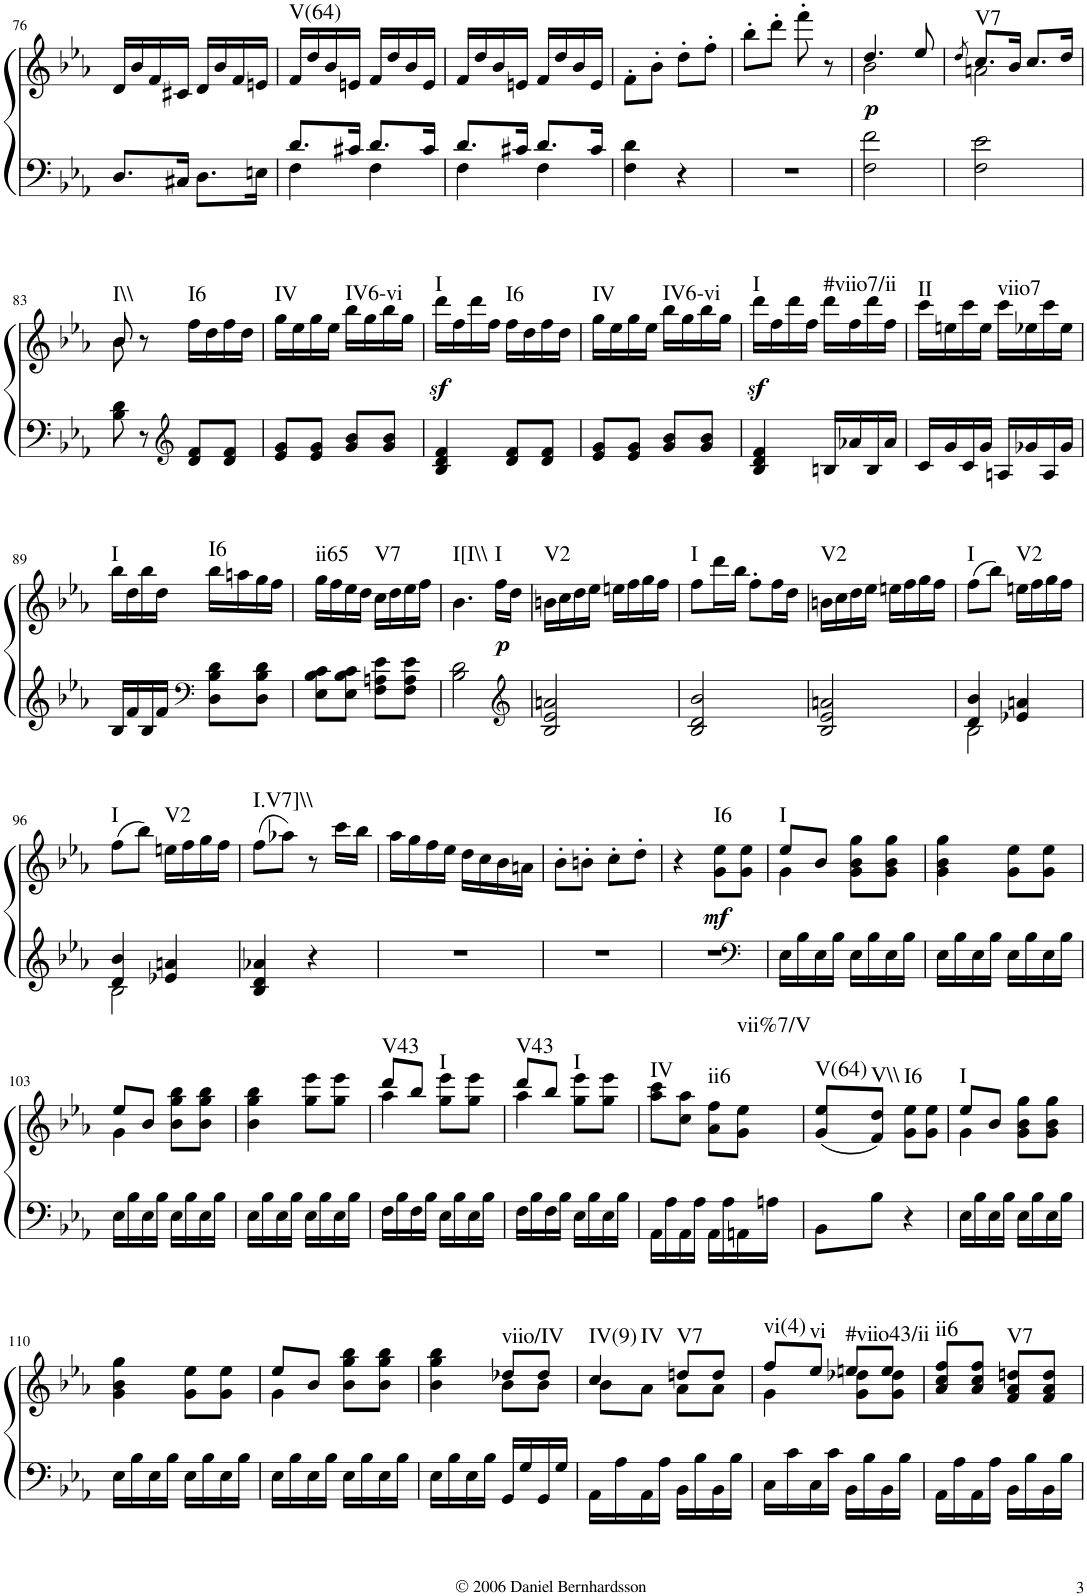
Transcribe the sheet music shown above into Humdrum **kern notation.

**kern	**kern	**dynam	**harte
*part1	*part1	*part1	*part1
*staff2	*staff1	*staff1/2	*
*I"Piano	*	*	*
*I'Pno.	*	*	*
!!LO:PB:g=z
*clefF4	*clefG2	*	*
*k[b-e-a-]	*k[b-e-a-]	*	*
*M2/4	*M2/4	*	*
=76	=76	=76	=76
8.D/L	16d/LL	.	.
.	16b-/	.	.
.	16f/	.	.
16C#X/Jk	16c#X/JJ	.	.
8.D\L	16d/LL	.	.
.	16b-/	.	.
.	16f/	.	.
16En\Jk	16en/JJ	.	.
=77	=77	=77	=77
*^	*	*	*
!	!	!	!	!LO:H:kt=V(64)
8.d/L	4F\	16f/LL	.	N
.	.	16dd/	.	.
.	.	16b-/	.	.
16c#X/Jk	.	16en/JJ	.	.
8.d/L	4F\	16f/LL	.	.
.	.	16dd/	.	.
.	.	16b-/	.	.
16c#/Jk	.	16e/JJ	.	.
=78	=78	=78	=78	=78
8.d/L	4F\	16f/LL	.	.
.	.	16dd/	.	.
.	.	16b-/	.	.
16c#X/Jk	.	16en/JJ	.	.
8.d/L	4F\	16f/LL	.	.
.	.	16dd/	.	.
.	.	16b-/	.	.
16c#/Jk	.	16e/JJ	.	.
*v	*v	*	*	*
=79	=79	=79	=79
4F\ 4d\	8f'\L	.	.
.	8b-'\J	.	.
4r	8dd'\L	.	.
.	8ff'\J	.	.
=80	=80	=80	=80
2r	8bb-'\L	.	.
.	8ddd'\J	.	.
.	8fff'\	.	.
.	8r	.	.
=81	=81	=81	=81
*	*^	*	*
!	!	!	!LO:DY:b	!
2F\ 2f\	4.dd/	2b-\	p	.
.	8ee-/	.	.	.
=82	=82	=82	=82	=82
.	8qdd/	.	.	.
!	!	!	!	!LO:H:kt=V7
2F\ 2e-\	8.cc/L	2an\	.	N
.	16b-/Jk	.	.	.
.	8.cc/L	.	.	.
.	16dd/Jk	.	.	.
!!LO:LB:g=z	!!
=83	=83	=83	=83	=83
!	!	!	!	!LO:H:kt=I\\
8B-\ 8d\	8b-/	8b-\	.	N
8r	8r	8ryy	.	.
*clefG2	*	*	*	*
!	!	!	!	!LO:H:kt=I6
8d/ 8f/L	16ff\LL	4ryy	.	N
.	16dd\	.	.	.
8d/ 8f/J	16ff\	.	.	.
.	16dd\JJ	.	.	.
*	*v	*v	*	*
=84	=84	=84	=84
!	!	!	!LO:H:kt=IV
8e-/ 8g/L	16gg\LL	.	N
.	16ee-\	.	.
8e-/ 8g/J	16gg\	.	.
.	16ee-\JJ	.	.
!	!	!	!LO:H:kt=IV6-vi
8g/ 8b-/L	16bb-\LL	.	N
.	16gg\	.	.
8g/ 8b-/J	16bb-\	.	.
.	16gg\JJ	.	.
=85	=85	=85	=85
!	!	!LO:DY:b	!LO:H:kt=I
4B-/ 4d/ 4f/	16ddd\LL	sf	N
.	16ff\	.	.
.	16ddd\	.	.
.	16ff\JJ	.	.
!	!	!	!LO:H:kt=I6
8d/ 8f/L	16ff\LL	.	N
.	16dd\	.	.
8d/ 8f/J	16ff\	.	.
.	16dd\JJ	.	.
=86	=86	=86	=86
!	!	!	!LO:H:kt=IV
8e-/ 8g/L	16gg\LL	.	N
.	16ee-\	.	.
8e-/ 8g/J	16gg\	.	.
.	16ee-\JJ	.	.
!	!	!	!LO:H:kt=IV6-vi
8g/ 8b-/L	16bb-\LL	.	N
.	16gg\	.	.
8g/ 8b-/J	16bb-\	.	.
.	16gg\JJ	.	.
=87	=87	=87	=87
!	!	!LO:DY:b	!LO:H:kt=I
4B-/ 4d/ 4f/	16ddd\LL	sf	N
.	16ff\	.	.
.	16ddd\	.	.
.	16ff\JJ	.	.
!	!	!	!LO:H:kt=#viio7/ii
16Bn/LL	16ddd\LL	.	N
16a-X/	16ff\	.	.
16B/	16ddd\	.	.
16a-/JJ	16ff\JJ	.	.
=88	=88	=88	=88
!	!	!	!LO:H:kt=II
16c/LL	16ccc\LL	.	N
16g/	16een\	.	.
16c/	16ccc\	.	.
16g/JJ	16ee\JJ	.	.
!	!	!	!LO:H:kt=viio7
16An/LL	16ccc\LL	.	N
16g-X/	16ee-X\	.	.
16A/	16ccc\	.	.
16g-/JJ	16ee-\JJ	.	.
!!LO:LB:g=z
=89	=89	=89	=89
!	!	!	!LO:H:kt=I
16B-/LL	16bb-\LL	.	N
16f/	16dd\	.	.
16B-/	16bb-\	.	.
16f/JJ	16dd\JJ	.	.
*clefF4	*	*	*
!	!	!	!LO:H:kt=I6
8D\ 8B-\ 8d\L	16bb-\LL	.	N
.	16aan\	.	.
8D\ 8B-\ 8d\J	16gg\	.	.
.	16ff\JJ	.	.
=90	=90	=90	=90
!	!	!	!LO:H:kt=ii65
8E-\ 8B-\ 8c\L	16gg\LL	.	N
.	16ff\	.	.
8E-\ 8B-\ 8c\J	16ee-\	.	.
.	16dd\JJ	.	.
!	!	!	!LO:H:kt=V7
8F\ 8An\ 8e-\L	16cc\LL	.	N
.	16dd\	.	.
8F\ 8A\ 8e-\J	16ee-\	.	.
.	16ff\JJ	.	.
=91	=91	=91	=91
!	!	!	!LO:H:kt=I[I\\
2B-\ 2d\	4.b-\	.	N
!	!	!LO:DY:b	!LO:H:kt=I
.	16ff\LL	p	N
*clefG2	*	*	*
.	16dd\JJ	.	.
=92	=92	=92	=92
!	!	!	!LO:H:kt=V2
2B-/ 2e-/ 2an/	16bn\LL	.	N
.	16cc\	.	.
.	16dd\	.	.
.	16ee-\JJ	.	.
.	16een\LL	.	.
.	16ff\	.	.
.	16gg\	.	.
.	16ff\JJ	.	.
=93	=93	=93	=93
!	!	!	!LO:H:kt=I
2B-/ 2d/ 2b-/	8ff\L	.	N
.	16ddd\L	.	.
.	16bb-\JJ	.	.
.	8ff'\L	.	.
.	16ff\L	.	.
.	16dd\JJ	.	.
=94	=94	=94	=94
!	!	!	!LO:H:kt=V2
2B-/ 2e-/ 2an/	16bn\LL	.	N
.	16cc\	.	.
.	16dd\	.	.
.	16ee-\JJ	.	.
.	16een\LL	.	.
.	16ff\	.	.
.	16gg\	.	.
.	16ff\JJ	.	.
=95	=95	=95	=95
*^	*	*	*
!	!	!	!	!LO:H:kt=I
4d/ 4b-/	2B-\	(8ff\L	.	N
.	.	8bb-\J)	.	.
!	!	!	!	!LO:H:kt=V2
4e-X/ 4an/	.	16een\LL	.	N
.	.	16ff\	.	.
.	.	16gg\	.	.
.	.	16ff\JJ	.	.
!!LO:LB:g=z
=96	=96	=96	=96	=96
!	!	!	!	!LO:H:kt=I
4d/ 4b-/	2B-\	(8ff\L	.	N
.	.	8bb-\J)	.	.
!	!	!	!	!LO:H:kt=V2
4e-X/ 4an/	.	16een\LL	.	N
.	.	16ff\	.	.
.	.	16gg\	.	.
.	.	16ff\JJ	.	.
*v	*v	*	*	*
=97	=97	=97	=97
!	!	!	!LO:H:kt=I.V7]\\
4B-/ 4d/ 4a-X/	(8ff\L	.	N
.	8aa-X\J)	.	.
4r	8r	.	.
.	16ccc\LL	.	.
.	16bb-\JJ	.	.
=98	=98	=98	=98
2r	16aa-\LL	.	.
.	16gg\	.	.
.	16ff\	.	.
.	16ee-\JJ	.	.
.	16dd\LL	.	.
.	16cc\	.	.
.	16b-\	.	.
.	16an\JJ	.	.
=99	=99	=99	=99
2r	8b-'\L	.	.
.	8bn'\J	.	.
.	8cc'\L	.	.
.	8dd'\J	.	.
=100	=100	=100	=100
2r	4r	.	.
!	!	!LO:DY:b	!LO:H:kt=I6
.	8g\ 8ee-\L	mf	N
*clefF4	*	*	*
.	8g\ 8ee-\J	.	.
=101	=101	=101	=101
*	*^	*	*
!	!	!	!	!LO:H:kt=I
16E-\LL	8ee-/L	4g\	.	N
16B-\	.	.	.	.
16E-\	8b-/J	.	.	.
16B-\JJ	.	.	.	.
16E-\LL	8g\ 8b-\ 8gg\L	4ryy	.	.
16B-\	.	.	.	.
16E-\	8g\ 8b-\ 8gg\J	.	.	.
16B-\JJ	.	.	.	.
*	*v	*v	*	*
=102	=102	=102	=102
16E-\LL	4g\ 4b-\ 4gg\	.	.
16B-\	.	.	.
16E-\	.	.	.
16B-\JJ	.	.	.
16E-\LL	8g\ 8ee-\L	.	.
16B-\	.	.	.
16E-\	8g\ 8ee-\J	.	.
16B-\JJ	.	.	.
!!LO:LB:g=z
=103	=103	=103	=103
*	*^	*	*
16E-\LL	8ee-/L	4g\	.	.
16B-\	.	.	.	.
16E-\	8b-/J	.	.	.
16B-\JJ	.	.	.	.
16E-\LL	8b-\ 8gg\ 8bb-\L	4ryy	.	.
16B-\	.	.	.	.
16E-\	8b-\ 8gg\ 8bb-\J	.	.	.
16B-\JJ	.	.	.	.
*	*v	*v	*	*
=104	=104	=104	=104
16E-\LL	4b-\ 4gg\ 4bb-\	.	.
16B-\	.	.	.
16E-\	.	.	.
16B-\JJ	.	.	.
16E-\LL	8gg\ 8eee-\L	.	.
16B-\	.	.	.
16E-\	8gg\ 8eee-\J	.	.
16B-\JJ	.	.	.
=105	=105	=105	=105
*	*^	*	*
!	!	!	!	!LO:H:kt=V43
16F\LL	8ddd/L	4aa-\	.	N
16B-\	.	.	.	.
16F\	8bb-/J	.	.	.
16B-\JJ	.	.	.	.
!	!	!	!	!LO:H:kt=I
16E-\LL	8gg\ 8eee-\L	4ryy	.	N
16B-\	.	.	.	.
16E-\	8gg\ 8eee-\J	.	.	.
16B-\JJ	.	.	.	.
=106	=106	=106	=106	=106
!	!	!	!	!LO:H:kt=V43
16F\LL	8ddd/L	4aa-\	.	N
16B-\	.	.	.	.
16F\	8bb-/J	.	.	.
16B-\JJ	.	.	.	.
!	!	!	!	!LO:H:kt=I
16E-\LL	8gg\ 8eee-\L	4ryy	.	N
16B-\	.	.	.	.
16E-\	8gg\ 8eee-\J	.	.	.
16B-\JJ	.	.	.	.
*	*v	*v	*	*
=107	=107	=107	=107
!	!	!	!LO:H:kt=IV
16AA-\LL	8aa-\ 8ccc\L	.	N
16A-\	.	.	.
16AA-\	8cc\ 8aa-\J	.	.
16A-\JJ	.	.	.
!	!	!	!LO:H:kt=ii6
16AA-\LL	8a-\ 8ff\L	.	N
16A-\	.	.	.
!	!	!	!LO:H:kt=vii%7/V
16AAn\	8g\ 8ee-\J	.	N
16An\JJ	.	.	.
=108	=108	=108	=108
!	!	!	!LO:H:kt=V(64)
8BB-\L	(8g/ 8ee-/L	.	N
!	!	!	!LO:H:kt=V\\
8B-\J	8f/ 8dd/J)	.	N
!	!	!	!LO:H:kt=I6
4r	8g\ 8ee-\L	.	N
.	8g\ 8ee-\J	.	.
=109	=109	=109	=109
*	*^	*	*
!	!	!	!	!LO:H:kt=I
16E-\LL	8ee-/L	4g\	.	N
16B-\	.	.	.	.
16E-\	8b-/J	.	.	.
16B-\JJ	.	.	.	.
16E-\LL	8g\ 8b-\ 8gg\L	4ryy	.	.
16B-\	.	.	.	.
16E-\	8g\ 8b-\ 8gg\J	.	.	.
16B-\JJ	.	.	.	.
*	*v	*v	*	*
!!LO:LB:g=z
=110	=110	=110	=110
16E-\LL	4g\ 4b-\ 4gg\	.	.
16B-\	.	.	.
16E-\	.	.	.
16B-\JJ	.	.	.
16E-\LL	8g\ 8ee-\L	.	.
16B-\	.	.	.
16E-\	8g\ 8ee-\J	.	.
16B-\JJ	.	.	.
=111	=111	=111	=111
*	*^	*	*
16E-\LL	8ee-/L	4g\	.	.
16B-\	.	.	.	.
16E-\	8b-/J	.	.	.
16B-\JJ	.	.	.	.
16E-\LL	8b-\ 8gg\ 8bb-\L	4ryy	.	.
16B-\	.	.	.	.
16E-\	8b-\ 8gg\ 8bb-\J	.	.	.
16B-\JJ	.	.	.	.
=112	=112	=112	=112	=112
16E-\LL	4b-\ 4gg\ 4bb-\	4ryy	.	.
16B-\	.	.	.	.
16E-\	.	.	.	.
16B-\JJ	.	.	.	.
!	!	!	!	!LO:H:kt=viio/IV
16GG/LL	8dd-X/L	8b-\L	.	N
16G/	.	.	.	.
16GG/	8dd-/J	8b-\J	.	.
16G/JJ	.	.	.	.
=113	=113	=113	=113	=113
!	!	!	!	!LO:H:n=1:kt=IV(9)
!	!	!	!	!LO:H:n=2:kt=IV
16AA-\LL	4cc/	8b-\L	.	N N
16A-\	.	.	.	.
16AA-\	.	8a-\J	.	.
16A-\JJ	.	.	.	.
!	!	!	!	!LO:H:kt=V7
16BB-\LL	8ddn/L	8a-\L	.	N
16B-\	.	.	.	.
16BB-\	8dd/J	8a-\J	.	.
16B-\JJ	.	.	.	.
=114	=114	=114	=114	=114
!	!	!	!	!LO:H:kt=vi(4)
16C\LL	8ff/L	4g\	.	N
16c\	.	.	.	.
!	!	!	!	!LO:H:kt=vi
16C\	8ee-/J	.	.	N
16c\JJ	.	.	.	.
!	!	!	!	!LO:H:kt=#viio43/ii
16BB-\LL	8een/L	8g\ 8dd-X\L	.	N
16B-\	.	.	.	.
16BB-\	8ee/J	8g\ 8dd-\J	.	.
16B-\JJ	.	.	.	.
*	*v	*v	*	*
=115	=115	=115	=115
!	!	!	!LO:H:kt=ii6
16AA-\LL	8a-/ 8cc/ 8ff/L	.	N
16A-\	.	.	.
16AA-\	8a-/ 8cc/ 8ff/J	.	.
16A-\JJ	.	.	.
!	!	!	!LO:H:kt=V7
16BB-\LL	8f/ 8a-/ 8ddn/L	.	N
16B-\	.	.	.
16BB-\	8f/ 8a-/ 8dd/J	.	.
16B-\JJ	.	.	.
=	=	=	=
*-	*-	*-	*-
